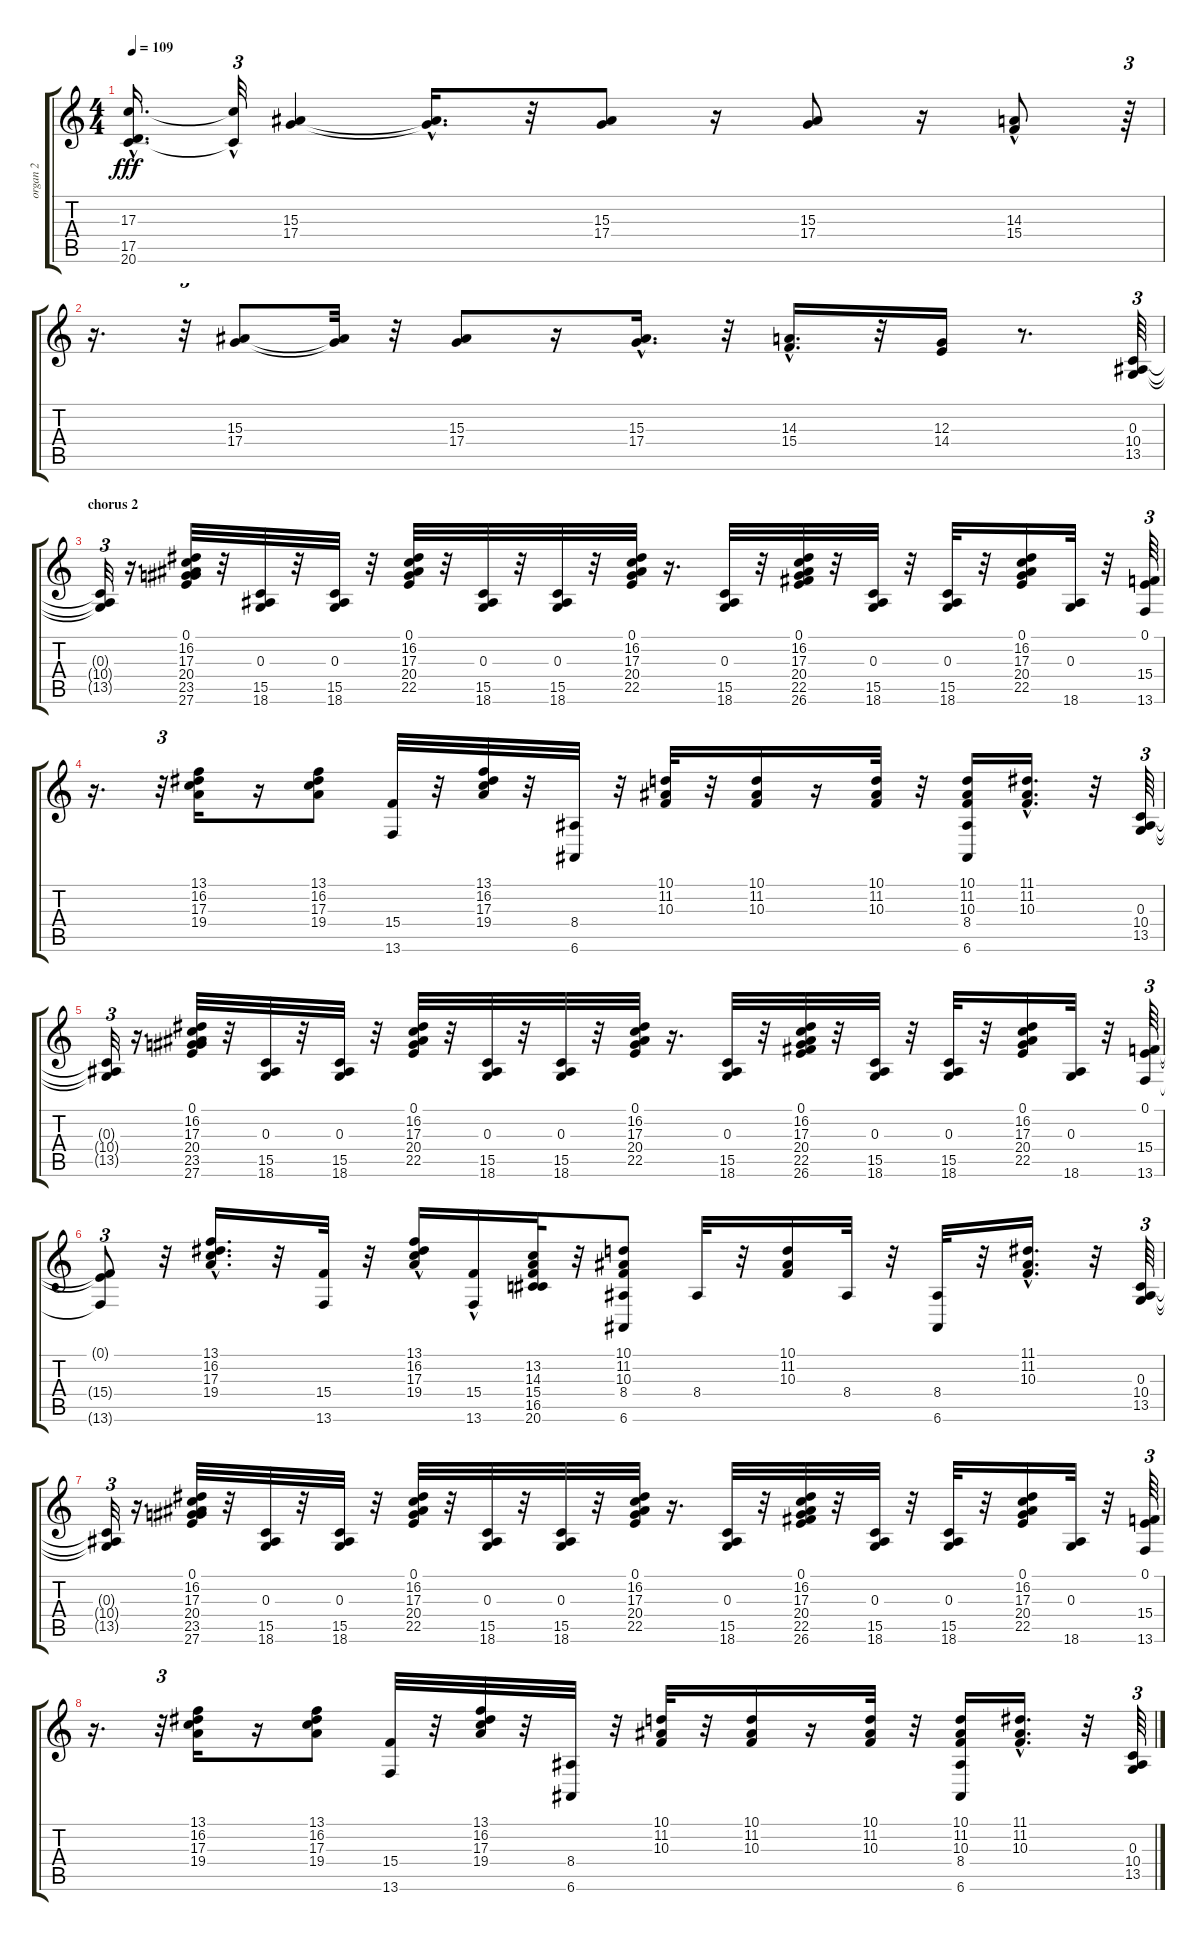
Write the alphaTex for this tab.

\track ("organ 2" "organ 2") {instrument rockorgan}
\staff {score tabs}
\tuning (E4 B3 G3 D3 A2 E2) {hide}
\ts (4 4)
\tempo 109
\clef g2
\ks c
(17.3{hac t} 17.5{t} 20.6{hac t}).16{d dy fff} (17.3{hac t} 20.6{hac t}).32{tu (3 2)} (15.3 17.4).4 (15.3{hac t} 17.4{hac t}).16{d} r.32 (15.3 17.4).8 r.16 (15.3 17.4).8 r.16 (14.3 15.4{hac}).8 r.64{tu (3 2)} |
r.16{d} r.32{tu (3 2)} (15.3 17.4).8 (15.3{t} 17.4{t}).32 r.32 (15.3 17.4).8 r.16 (15.3{hac} 17.4{hac}).16{d} r.32 (14.3{hac} 15.4).16{d} r.32 (12.3 14.4).16 r.8{d} (0.3 10.4 13.5).64{tu (3 2)} |
\section ("" "chorus 2")
(0.3{t} 10.4{t} 13.5{t}).32{tu (3 2)} r.16{d} (0.1 16.2 17.3 20.4 23.5 27.6).32 r.32 (0.3 15.5 18.6).32 r.32 (0.3 15.5 18.6).32 r.32 (0.1 16.2 17.3 20.4 22.5).32 r.32 (0.3 15.5 18.6).32 r.32 (0.3 15.5 18.6).32 r.32 (0.1 16.2 17.3 20.4 22.5).32 r.16{d} (0.3 15.5 18.6).32 r.32 (0.1 16.2 17.3 20.4 22.5 26.6).32 r.32 (0.3 15.5 18.6).32 r.32 (0.3 15.5 18.6).32 r.32 (0.1 16.2 17.3 20.4 22.5).16 (0.3 18.6).32 r.32 (0.1 15.4 13.6).64{tu (3 2)} |
r.16{d} r.32{tu (3 2)} (13.1 16.2 17.3 19.4).16 r.16 (13.1 16.2 17.3 19.4).8 (15.4 13.6).32 r.32 (13.1 16.2 17.3 19.4).32 r.32 (8.4 6.6).32 r.32 (10.1 11.2 10.3).32 r.32 (10.1 11.2 10.3).16 r.16 (10.1 11.2 10.3).32 r.32 (10.1 11.2 10.3 8.4 6.6).16 (11.1{hac} 11.2 10.3).16{d} r.32 (0.3 10.4 13.5).64{tu (3 2)} |
(0.3{t} 10.4{t} 13.5{t}).32{tu (3 2)} r.16{d} (0.1 16.2 17.3 20.4 23.5 27.6).32 r.32 (0.3 15.5 18.6).32 r.32 (0.3 15.5 18.6).32 r.32 (0.1 16.2 17.3 20.4 22.5).32 r.32 (0.3 15.5 18.6).32 r.32 (0.3 15.5 18.6).32 r.32 (0.1 16.2 17.3 20.4 22.5).32 r.16{d} (0.3 15.5 18.6).32 r.32 (0.1 16.2 17.3 20.4 22.5 26.6).32 r.32 (0.3 15.5 18.6).32 r.32 (0.3 15.5 18.6).32 r.32 (0.1 16.2 17.3 20.4 22.5).16 (0.3 18.6).32 r.32 (0.1 15.4 13.6).64{tu (3 2)} |
(0.1{t} 15.4{t} 13.6{t}).8{tu (3 2)} r.32 (13.1{hac} 16.2{hac} 17.3{hac} 19.4{hac}).16{d} r.32 (15.4 13.6).32 r.32 (13.1 16.2{hac} 17.3{hac} 19.4{hac}).16 (15.4 13.6{hac}).16 (13.2 14.3 15.4 16.5 20.6).32 r.32 (10.1 11.2 10.3 8.4 6.6).8 8.4.32 r.32 (10.1 11.2 10.3).16 8.4.32 r.32 (8.4 6.6).32 r.32 (11.1 11.2 10.3{hac}).16{d} r.32 (0.3 10.4 13.5).64{tu (3 2)} |
(0.3{t} 10.4{t} 13.5{t}).32{tu (3 2)} r.16{d} (0.1 16.2 17.3 20.4 23.5 27.6).32 r.32 (0.3 15.5 18.6).32 r.32 (0.3 15.5 18.6).32 r.32 (0.1 16.2 17.3 20.4 22.5).32 r.32 (0.3 15.5 18.6).32 r.32 (0.3 15.5 18.6).32 r.32 (0.1 16.2 17.3 20.4 22.5).32 r.16{d} (0.3 15.5 18.6).32 r.32 (0.1 16.2 17.3 20.4 22.5 26.6).32 r.32 (0.3 15.5 18.6).32 r.32 (0.3 15.5 18.6).32 r.32 (0.1 16.2 17.3 20.4 22.5).16 (0.3 18.6).32 r.32 (0.1 15.4 13.6).64{tu (3 2)} |
r.16{d} r.32{tu (3 2)} (13.1 16.2 17.3 19.4).16 r.16 (13.1 16.2 17.3 19.4).8 (15.4 13.6).32 r.32 (13.1 16.2 17.3 19.4).32 r.32 (8.4 6.6).32 r.32 (10.1 11.2 10.3).32 r.32 (10.1 11.2 10.3).16 r.16 (10.1 11.2 10.3).32 r.32 (10.1 11.2 10.3 8.4 6.6).16 (11.1{hac} 11.2 10.3).16{d} r.32 (0.3 10.4 13.5).64{tu (3 2)}
